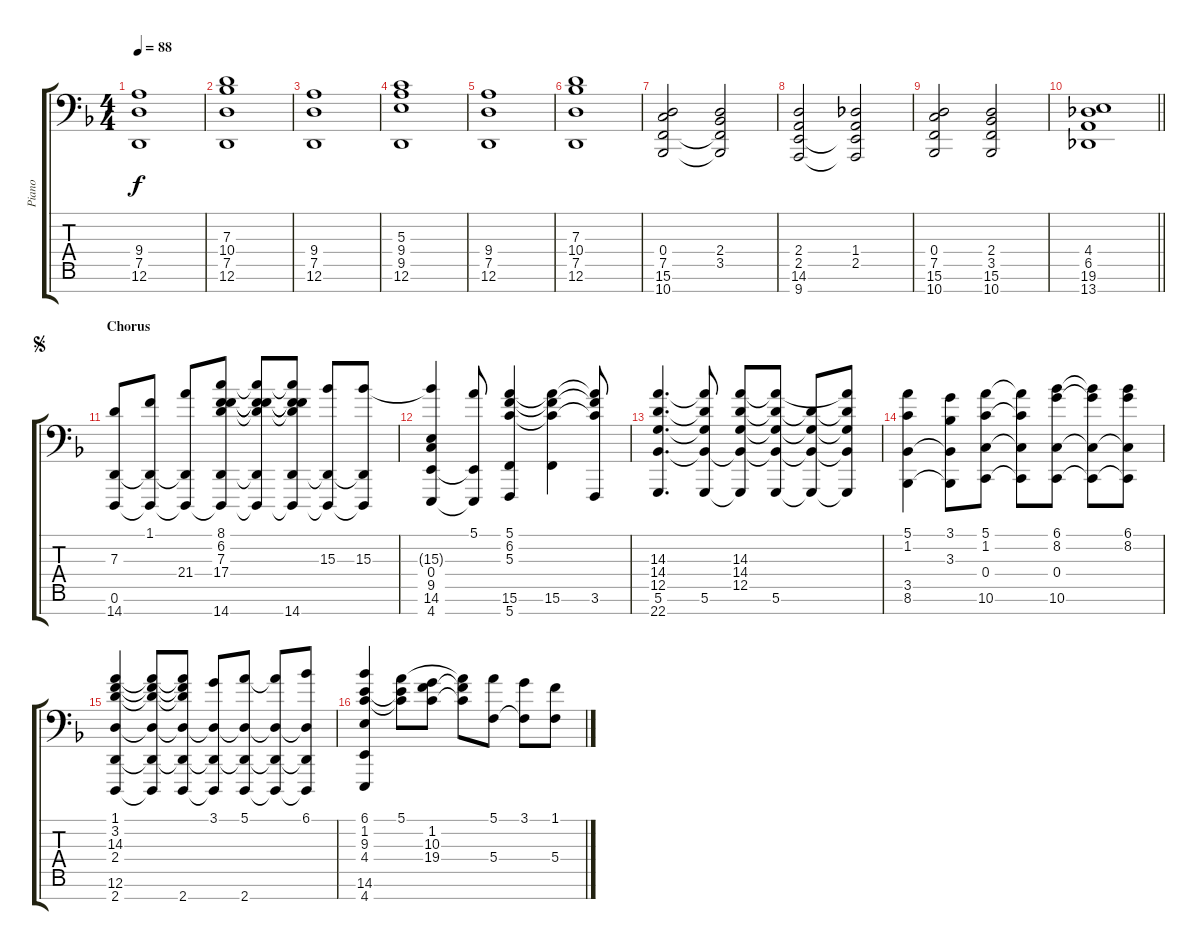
\track ("Piano" "Piano") {instrument acousticgrandpiano}
\staff {score tabs}
\tuning (E4 B3 G3 C3 G2 D1 C1) {hide}
\ts (4 4)
\tempo 88
\clef f4
\ks f
(9.4 7.5 12.6).1{dy f} |
(7.3 10.4 7.5 12.6).1 |
(9.4 7.5 12.6).1 |
(5.3 9.4 9.5 12.6).1 |
(9.4 7.5 12.6).1 |
(7.3 10.4 7.5 12.6).1 |
(0.4 7.5 15.6 10.7).2 (2.4 3.5 15.6{t} 10.7{t}).2 |
(2.4 2.5 14.6 9.7).2 (1.4 2.5 14.6{t} 9.7{t}).2 |
(0.4 7.5 15.6 10.7).2 (2.4 3.5 15.6 10.7).2 |
\barLineRight lightlight
(4.4 6.5 19.6 13.7).1 |
\section ("" "Chorus")
\jump segno
(7.3 0.6 14.7).8 (1.1 0.6{t} 14.7{t}).8 (21.4 0.6{t} 14.7{t}).8 (8.1 6.2 7.3 17.4 0.6{t} 14.7).8 (8.1{t} 6.2{t} 7.3{t} 17.4{t} 0.6{t} 14.7{t}).8 (8.1{t} 6.2{t} 7.3{t} 17.4{t} 0.6{t} 14.7).8 (15.3 0.6{t} 14.7{t}).8 (15.3 0.6{t} 14.7{t}).8 |
(15.3{t} 0.4 9.5 14.6 4.7).4 (5.1 14.6{t} 4.7{t}).8 (5.1 6.2 5.3 15.6 5.7).4 (5.1{t} 6.2{t} 5.3{t} 15.6).4 (5.1{t} 6.2{t} 5.3{t} 3.6).8 |
(14.3 14.4 12.5 5.6 22.7).4{d} (14.3{t} 14.4{t} 12.5{t} 5.6 22.7{t}).8 (14.3 14.4 12.5 5.6{t} 22.7{t}).8 (14.3{t} 14.4{t} 12.5{t} 5.6 22.7{t}).8 (14.4{t} 12.5{t} 5.6{t} 22.7{t}).8 (14.3{t} 14.4{t} 12.5{t} 5.6{t} 22.7{t}).8 |
(5.1 1.2 3.5 8.6).4 (3.1 3.3 3.5{t} 8.6{t}).8 (5.1 1.2 0.4 10.6).8 (5.1{t} 1.2{t} 0.4{t} 10.6{t}).8 (6.1 8.2 0.4 10.6).8 (6.1{t} 8.2{t} 0.4{t} 10.6{t}).8 (6.1 8.2 0.4{t} 10.6{t}).8 |
(1.1 3.2 14.3 2.4 12.6 2.7).4 (1.1{t} 3.2{t} 14.3{t} 2.4{t} 12.6{t} 2.7{t}).8 (1.1{t} 3.2{t} 14.3{t} 2.4{t} 12.6{t} 2.7).8 (3.1 2.4{t} 12.6{t} 2.7{t}).8 (5.1 2.4{t} 12.6{t} 2.7).8 (5.1{t} 2.4{t} 12.6{t} 2.7{t}).8 (6.1 2.4{t} 12.6{t} 2.7{t}).8 |
(6.1 1.2 9.3 4.4 14.6 4.7).4 (5.1 1.2{t} 9.3{t}).8 (1.2 10.3 19.4).8 (5.1{t} 1.2{t} 10.3{t}).8 (5.1 5.4).8 (3.1 5.4{t}).8 (1.1 5.4).8
